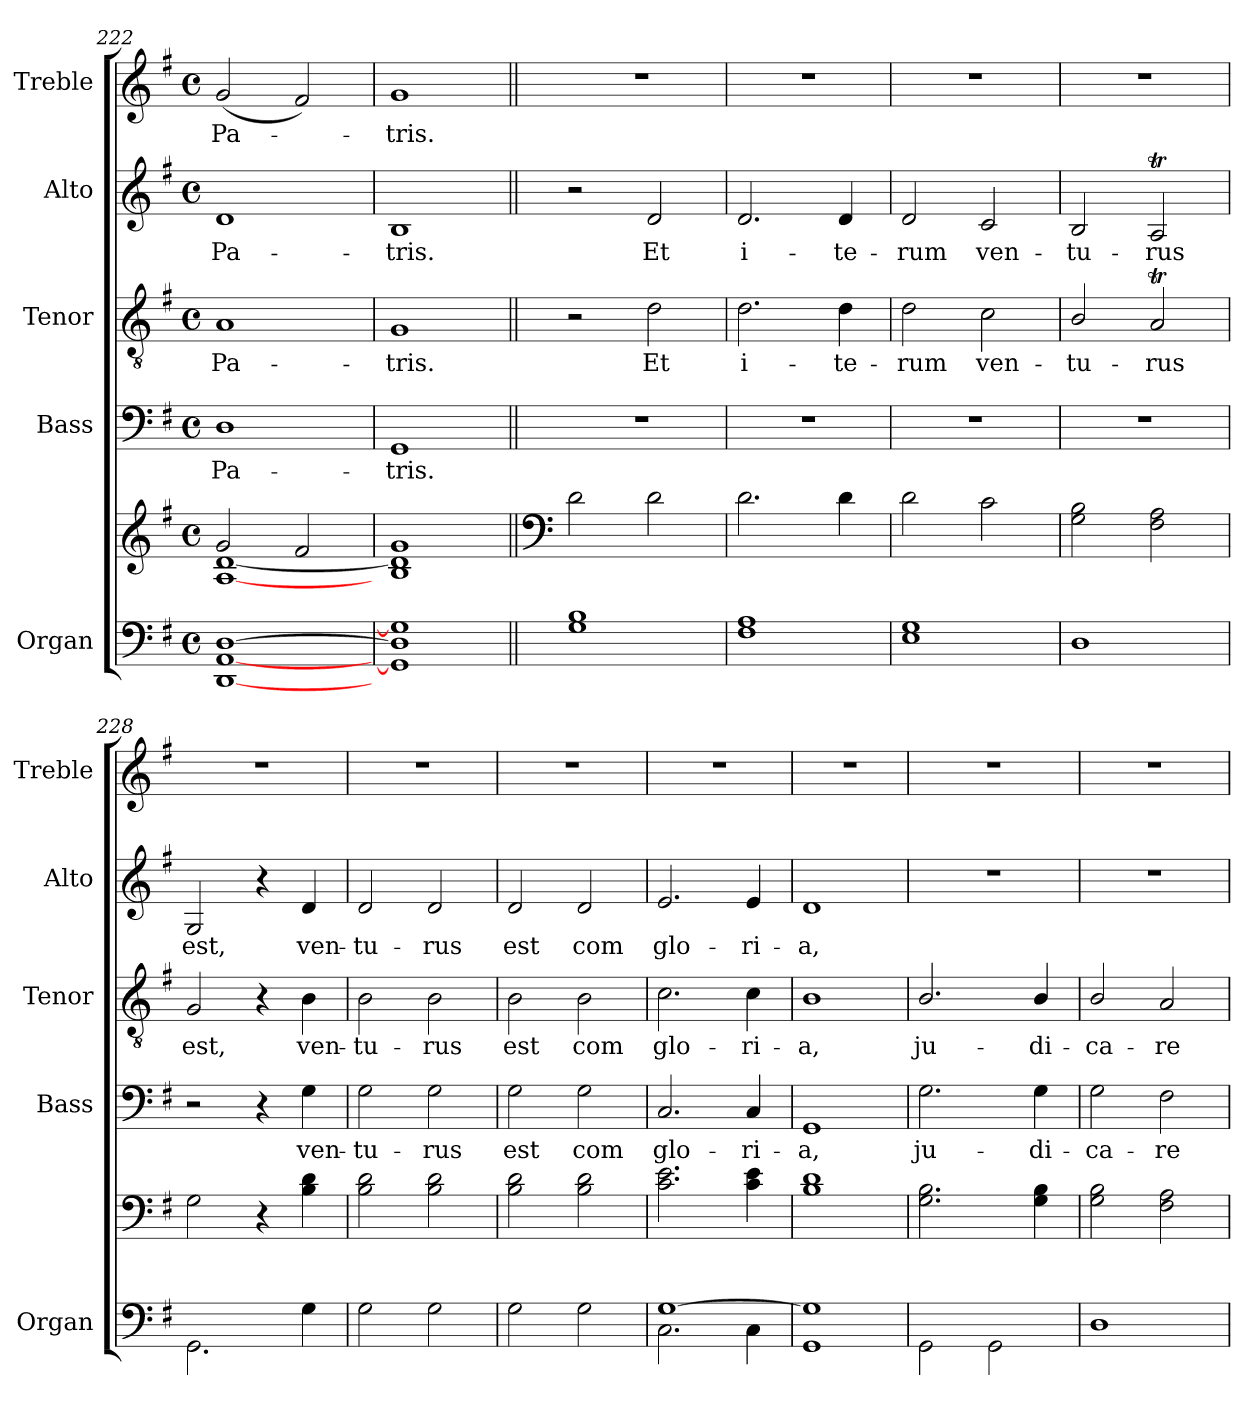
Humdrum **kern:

**kern	**kern	**kern	**text	**kern	**text	**kern	**text	**kern	**text
*part5	*part5	*part4	*part4	*part3	*part3	*part2	*part2	*part1	*part1
*staff6	*staff5	*staff4	*staff4	*staff3	*staff3	*staff2	*staff2	*staff1	*staff1
*I"Organ	*	*I"Bass	*	*I"Tenor	*	*I"Alto	*	*I"Treble	*
*I'Organ	*	*I'Bass	*	*I'Tenor	*	*I'Alto	*	*I'Treble	*
!!LO:LB:g=z
*clefF4	*clefG2	*clefF4	*	*clefGv2	*	*clefG2	*	*clefG2	*
*k[f#]	*k[f#]	*k[f#]	*	*k[f#]	*	*k[f#]	*	*k[f#]	*
*G:	*G:	*G:	*	*G:	*	*G:	*	*G:	*
*M4/4	*M4/4	*M4/4	*	*M4/4	*	*M4/4	*	*M4/4	*
*met(c)	*met(c)	*met(c)	*	*met(c)	*	*met(c)	*	*met(c)	*
=222	=222	=222	=222	=222	=222	=222	=222	=222	=222
*	*^	*	*	*	*	*	*	*	*
!	!	!	!	!LO:LY:b	!	!LO:LY:b	!	!LO:LY:b	!	!LO:LY:b
[1DD [1AA [1D	2g	[1A\ [1d\	1D	Pa-	1A	Pa-	1d	Pa-	(<2g	Pa-
.	2f#	.	.	.	.	.	.	.	2f#)	.
=223	=223	=223	=223	=223	=223	=223	=223	=223	=223	=223
!	!	!	!	!LO:LY:b	!	!LO:LY:b	!	!LO:LY:b	!	!LO:LY:b
1GG] 1D] 1G]	1B 1g	1d\]	1GG	-tris.	1G	-tris.	1B	-tris.	1g	tris.
*	*v	*v	*	*	*	*	*	*	*	*
=224||	=224||	=224||	=224||	=224||	=224||	=224||	=224||	=224||	=224||
*	*clefF4	*	*	*	*	*	*	*	*
*^	*	*	*	*	*	*	*	*	*
1ryy	1G 1B	2d	1r	.	2r	.	2r	.	1r	.
!	!	!	!	!	!	!LO:LY:b	!	!LO:LY:b	!	!
.	.	2d	.	.	2d	Et	2d	Et	.	.
=225	=225	=225	=225	=225	=225	=225	=225	=225	=225	=225
!	!	!	!	!	!	!LO:LY:b	!	!LO:LY:b	!	!
1ryy	1F# 1A	2.d	1r	.	2.d	i-	2.d	i-	1r	.
!	!	!	!	!	!	!LO:LY:b	!	!LO:LY:b	!	!
.	.	4d	.	.	4d	-te-	4d	-te-	.	.
=226	=226	=226	=226	=226	=226	=226	=226	=226	=226	=226
!	!	!	!	!	!	!LO:LY:b	!	!LO:LY:b	!	!
1ryy	1E 1G	2d	1r	.	2d	-rum	2d	-rum	1r	.
!	!	!	!	!	!	!LO:LY:b	!	!LO:LY:b	!	!
.	.	2c	.	.	2c	ven-	2c/	ven-	.	.
=227	=227	=227	=227	=227	=227	=227	=227	=227	=227	=227
!	!	!	!	!	!	!LO:LY:b	!	!LO:LY:b	!	!
1ryy	1D	2G 2B	1r	.	2B/	-tu-	2B	-tu-	1r	.
!	!	!	!	!	!	!LO:LY:b	!	!LO:LY:b	!	!
.	.	2F# 2A	.	.	2AT	-rus	2AT	-rus	.	.
=228	=228	=228	=228	=228	=228	=228	=228	=228	=228	=228
!	!	!	!	!	!	!LO:LY:b	!	!LO:LY:b	!	!
1ryy	2.GG	2G	2r	.	2G	est,	2G	est,	1r	.
.	.	4r	4r	.	4r	.	4r	.	.	.
!	!	!	!	!LO:LY:b	!	!LO:LY:b	!	!LO:LY:b	!	!
.	4G	4B 4d	4G	ven-	4B	ven-	4d	ven-	.	.
=229	=229	=229	=229	=229	=229	=229	=229	=229	=229	=229
!	!	!	!	!LO:LY:b	!	!LO:LY:b	!	!LO:LY:b	!	!
1ryy	2G	2B 2d	2G	-tu-	2B	-tu-	2d	-tu-	1r	.
!	!	!	!	!LO:LY:b	!	!LO:LY:b	!	!LO:LY:b	!	!
.	2G	2B 2d	2G	-rus	2B	-rus	2d	-rus	.	.
=230	=230	=230	=230	=230	=230	=230	=230	=230	=230	=230
!	!	!	!	!LO:LY:b	!	!LO:LY:b	!	!LO:LY:b	!	!
1ryy	2G	2B 2d	2G	est	2B	est	2d	est	1r	.
!	!	!	!	!LO:LY:b	!	!LO:LY:b	!	!LO:LY:b	!	!
.	2G	2B 2d	2G	com	2B	com	2d	com	.	.
=231	=231	=231	=231	=231	=231	=231	=231	=231	=231	=231
!	!	!	!	!LO:LY:b	!	!LO:LY:b	!	!LO:LY:b	!	!
[1G/	2.C\	2.c 2.e	2.C	glo-	2.c	glo-	2.e	glo-	1r	.
!	!	!	!	!LO:LY:b	!	!LO:LY:b	!	!LO:LY:b	!	!
.	4C\	4c 4e	4C	-ri-	4c	-ri-	4e	-ri-	.	.
=232	=232	=232	=232	=232	=232	=232	=232	=232	=232	=232
!	!	!	!	!LO:LY:b	!	!LO:LY:b	!	!LO:LY:b	!	!
1G/]	1GG	1B 1d	1GG	-a,	1B	-a,	1d	-a,	1r	.
=233	=233	=233	=233	=233	=233	=233	=233	=233	=233	=233
!	!	!	!	!LO:LY:b	!	!LO:LY:b	!	!	!	!
1ryy	2GG	2.G 2.B	2.G	ju-	2.B/	ju-	1r	.	1r	.
.	2GG	.	.	.	.	.	.	.	.	.
!	!	!	!	!LO:LY:b	!	!LO:LY:b	!	!	!	!
.	.	4G 4B	4G	-di-	4B/	-di-	.	.	.	.
=234	=234	=234	=234	=234	=234	=234	=234	=234	=234	=234
!	!	!	!	!LO:LY:b	!	!LO:LY:b	!	!	!	!
1ryy	1D	2G 2B	2G	-ca-	2B/	-ca-	1r	.	1r	.
!	!	!	!	!LO:LY:b	!	!LO:LY:b	!	!	!	!
.	.	2F# 2A	2F#	-re	2A	-re	.	.	.	.
*v	*v	*	*	*	*	*	*	*	*	*
=	=	=	=	=	=	=	=	=	=
*-	*-	*-	*-	*-	*-	*-	*-	*-	*-
